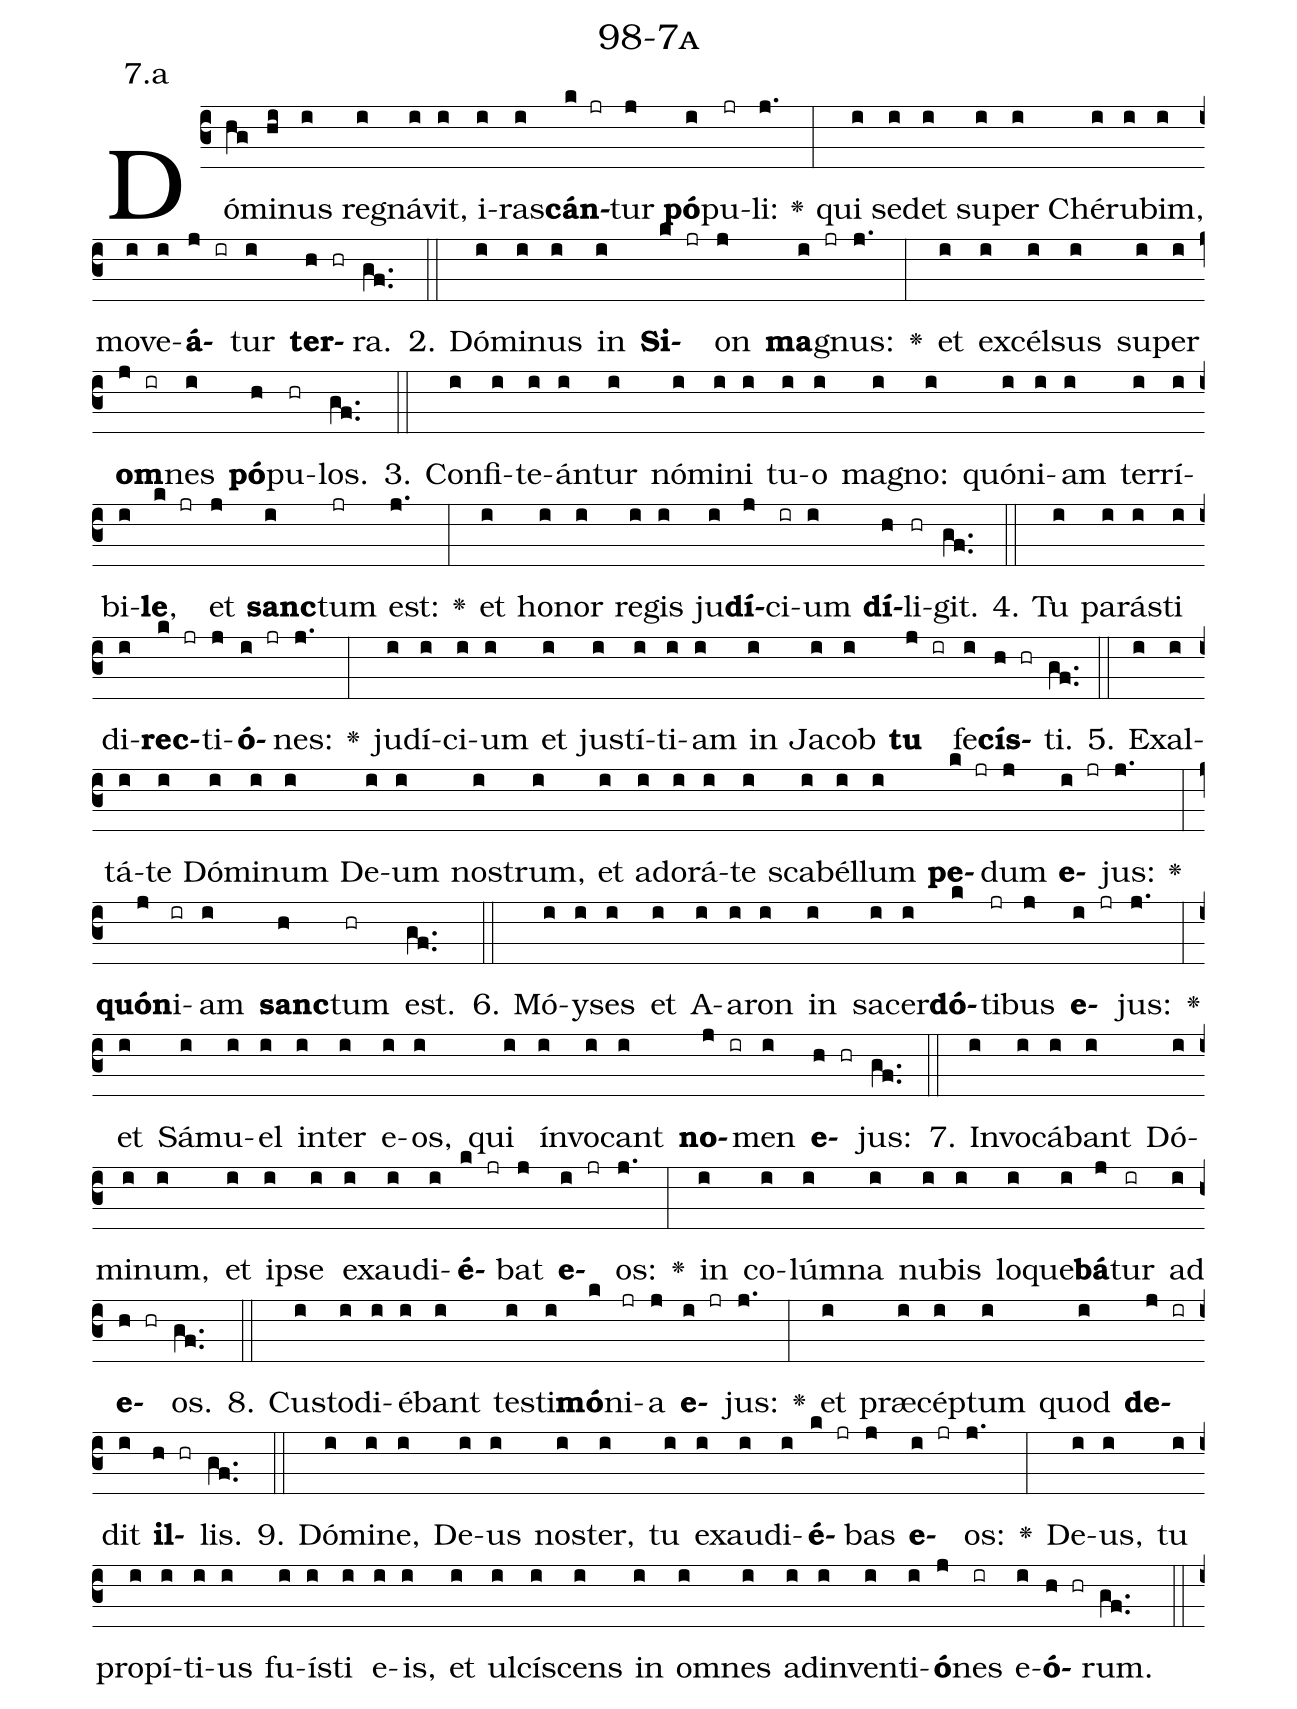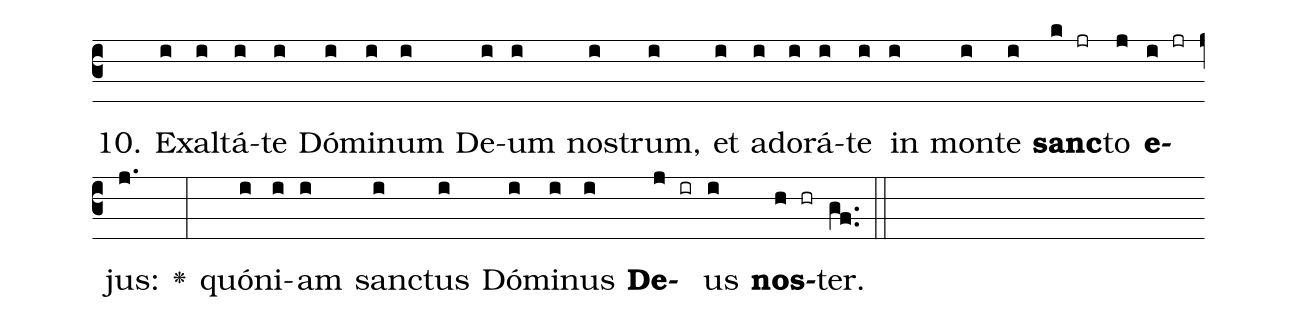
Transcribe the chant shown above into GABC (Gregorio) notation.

name: 98-7a;
annotation: 7.a;
%%
(c3)Dó(hg)mi(hi)nus(i) re(i)gná(i)vit,(i) i(i)ras(i)<b>cán</b>(k jr)tur(j) <b>pó</b>(i)pu(jr)li:(j.) <v>\greheightstar</v>(:) qui(i) se(i)det(i) su(i)per(i) Ché(i)ru(i)bim,(i) mo(i)ve(i)<b>á</b>(j ir)tur(i) <b>ter</b>(h hr)ra.(gf..) (::)
2. Dó(i)mi(i)nus(i) in(i) <b>Si</b>(k jr)on(j) <b>ma</b>(i jr)gnus:(j.) <v>\greheightstar</v>(:) et(i) ex(i)cél(i)sus(i) su(i)per(i) <b>om</b>(j ir)nes(i) <b>pó</b>(h)pu(hr)los.(gf..) (::)
3. Con(i)fi(i)te(i)án(i)tur(i) nó(i)mi(i)ni(i) tu(i)o(i) ma(i)gno:(i) quón(i)i(i)am(i) ter(i)rí(i)bi(i)<b>le</b>,(k jr) et(j) <b>sanc</b>(i)tum(jr) est:(j.) <v>\greheightstar</v>(:) et(i) ho(i)nor(i) re(i)gis(i) ju(i)<b>dí</b>(j)ci(ir)um(i) <b>dí</b>(h)li(hr)git.(gf..) (::)
4. Tu(i) pa(i)rás(i)ti(i) di(i)<b>rec</b>(k jr)ti(j)<b>ó</b>(i jr)nes:(j.) <v>\greheightstar</v>(:) ju(i)dí(i)ci(i)um(i) et(i) jus(i)tí(i)ti(i)am(i) in(i) Ja(i)cob(i) <b>tu</b>(j ir) fe(i)<b>cís</b>(h hr)ti.(gf..) (::)
5. Ex(i)al(i)tá(i)te(i) Dó(i)mi(i)num(i) De(i)um(i) nos(i)trum,(i) et(i) ad(i)o(i)rá(i)te(i) sca(i)bél(i)lum(i) <b>pe</b>(k jr)dum(j) <b>e</b>(i jr)jus:(j.) <v>\greheightstar</v>(:) <b>quón</b>(j)i(ir)am(i) <b>sanc</b>(h)tum(hr) est.(gf..) (::)
6. Mó(i)y(i)ses(i) et(i) A(i)a(i)ron(i) in(i) sa(i)cer(i)<b>dó</b>(k)ti(jr)bus(j) <b>e</b>(i jr)jus:(j.) <v>\greheightstar</v>(:) et(i) Sá(i)mu(i)el(i) in(i)ter(i) e(i)os,(i) qui(i) ín(i)vo(i)cant(i) <b>no</b>(j ir)men(i) <b>e</b>(h hr)jus:(gf..) (::)
7. In(i)vo(i)cá(i)bant(i) Dó(i)mi(i)num,(i) et(i) ip(i)se(i) ex(i)au(i)di(i)<b>é</b>(k jr)bat(j) <b>e</b>(i jr)os:(j.) <v>\greheightstar</v>(:) in(i) co(i)lúm(i)na(i) nu(i)bis(i) lo(i)que(i)<b>bá</b>(j)tur(ir) ad(i) <b>e</b>(h hr)os.(gf..) (::)
8. Cus(i)to(i)di(i)é(i)bant(i) tes(i)ti(i)<b>mó</b>(k)ni(jr)a(j) <b>e</b>(i jr)jus:(j.) <v>\greheightstar</v>(:) et(i) præ(i)cép(i)tum(i) quod(i) <b>de</b>(j ir)dit(i) <b>il</b>(h hr)lis.(gf..) (::)
9. Dó(i)mi(i)ne,(i) De(i)us(i) nos(i)ter,(i) tu(i) ex(i)au(i)di(i)<b>é</b>(k jr)bas(j) <b>e</b>(i jr)os:(j.) <v>\greheightstar</v>(:) De(i)us,(i) tu(i) pro(i)pí(i)ti(i)us(i) fu(i)ís(i)ti(i) e(i)is,(i) et(i) ul(i)cí(i)scens(i) in(i) om(i)nes(i) ad(i)in(i)ven(i)ti(i)<b>ó</b>(j)nes(ir) e(i)<b>ó</b>(h hr)rum.(gf..) (::)
10. Ex(i)al(i)tá(i)te(i) Dó(i)mi(i)num(i) De(i)um(i) nos(i)trum,(i) et(i) ad(i)o(i)rá(i)te(i) in(i) mon(i)te(i) <b>sanc</b>(k jr)to(j) <b>e</b>(i jr)jus:(j.) <v>\greheightstar</v>(:) quón(i)i(i)am(i) sanc(i)tus(i) Dó(i)mi(i)nus(i) <b>De</b>(j ir)us(i) <b>nos</b>(h hr)ter.(gf..) (::)
